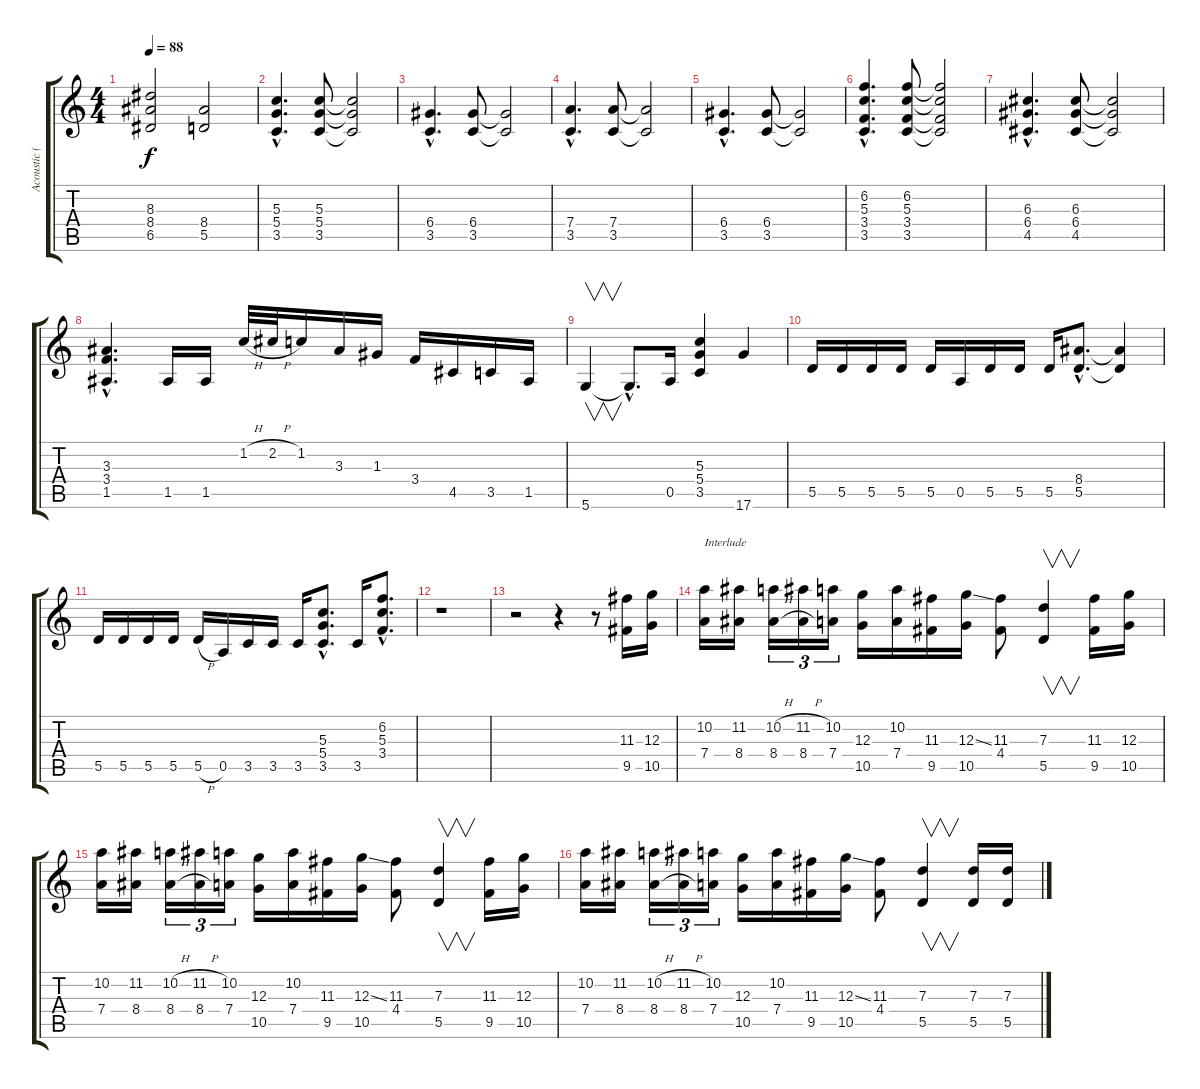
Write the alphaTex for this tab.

\track ("Acoustic (Intro) / Rhythm / Lead" "Acoustic (") {instrument acousticguitarsteel}
\staff {score tabs}
\tuning (E4 B3 G3 D3 A2 D2) {hide}
\ts (4 4)
\tempo 88
\clef g2
\ks c
(8.3 8.4 6.5).2{dy f} (8.4 5.5).2 |
(5.3{hac} 5.4{hac} 3.5{hac}).4{d} (5.3 5.4 3.5).8 (5.3{t} 5.4{t} 3.5{t}).2 |
(6.4{hac} 3.5{hac}).4{d} (6.4 3.5).8 (6.4{t} 3.5{t}).2 |
(7.4{hac} 3.5{hac}).4{d} (7.4 3.5).8 (7.4{t} 3.5{t}).2 |
(6.4{hac} 3.5{hac}).4{d} (6.4 3.5).8 (6.4{t} 3.5{t}).2 |
(6.2{hac} 5.3{hac} 3.4{hac} 3.5{hac}).4{d} (6.2 5.3 3.4 3.5).8 (6.2{t} 5.3{t} 3.4{t} 3.5{t}).2 |
(6.3{hac} 6.4{hac} 4.5{hac}).4{d} (6.3 6.4 4.5).8 (6.3{t} 6.4{t} 4.5{t}).2 |
(3.3{hac} 3.4{hac} 1.5{hac}).4{d} 1.5.16 1.5.16 1.2{h}.32 2.2{h}.32 1.2.16 3.3.16 1.3.16 3.4.16 4.5.16 3.5.16 1.5.16 |
5.6.4{v} 5.6{hac t}.8{d} 0.5.16 (5.3 5.4 3.5).4 17.6.4 |
5.5.16 5.5.16 5.5.16 5.5.16 5.5.16 0.5.16 5.5.16 5.5.16 5.5.16 (8.4{hac} 5.5{hac}).8{d} (8.4{t} 5.5{t}).4 |
5.5.16 5.5.16 5.5.16 5.5.16 5.5{h}.16 0.5.16 3.5.16 3.5.16 3.5.16 (5.3{hac} 5.4{hac} 3.5{hac}).8{d} 3.5.16 (6.2{hac} 5.3{hac} 3.4{hac}).8{d} |
r.1 |
r.2 r.4 r.8 (11.3 9.5).16 (12.3 10.5).16 |
(10.2 7.4).16{txt "Interlude"} (11.2 8.4).16 (10.2{h} 8.4{h}).16{tu (3 2)} (11.2{h} 8.4{h}).16{tu (3 2)} (10.2 7.4).16{tu (3 2)} (12.3 10.5).16 (10.2 7.4).16 (11.3 9.5).16 (12.3{ss} 10.5).16 (11.3 4.4).8 (7.3 5.5).4{v} (11.3 9.5).16 (12.3 10.5).16 |
(10.2 7.4).16 (11.2 8.4).16 (10.2{h} 8.4{h}).16{tu (3 2)} (11.2{h} 8.4{h}).16{tu (3 2)} (10.2 7.4).16{tu (3 2)} (12.3 10.5).16 (10.2 7.4).16 (11.3 9.5).16 (12.3{ss} 10.5).16 (11.3 4.4).8 (7.3 5.5).4{v} (11.3 9.5).16 (12.3 10.5).16 |
(10.2 7.4).16 (11.2 8.4).16 (10.2{h} 8.4{h}).16{tu (3 2)} (11.2{h} 8.4{h}).16{tu (3 2)} (10.2 7.4).16{tu (3 2)} (12.3 10.5).16 (10.2 7.4).16 (11.3 9.5).16 (12.3{ss} 10.5).16 (11.3 4.4).8 (7.3 5.5).4{v} (7.3 5.5).16 (7.3 5.5).16
